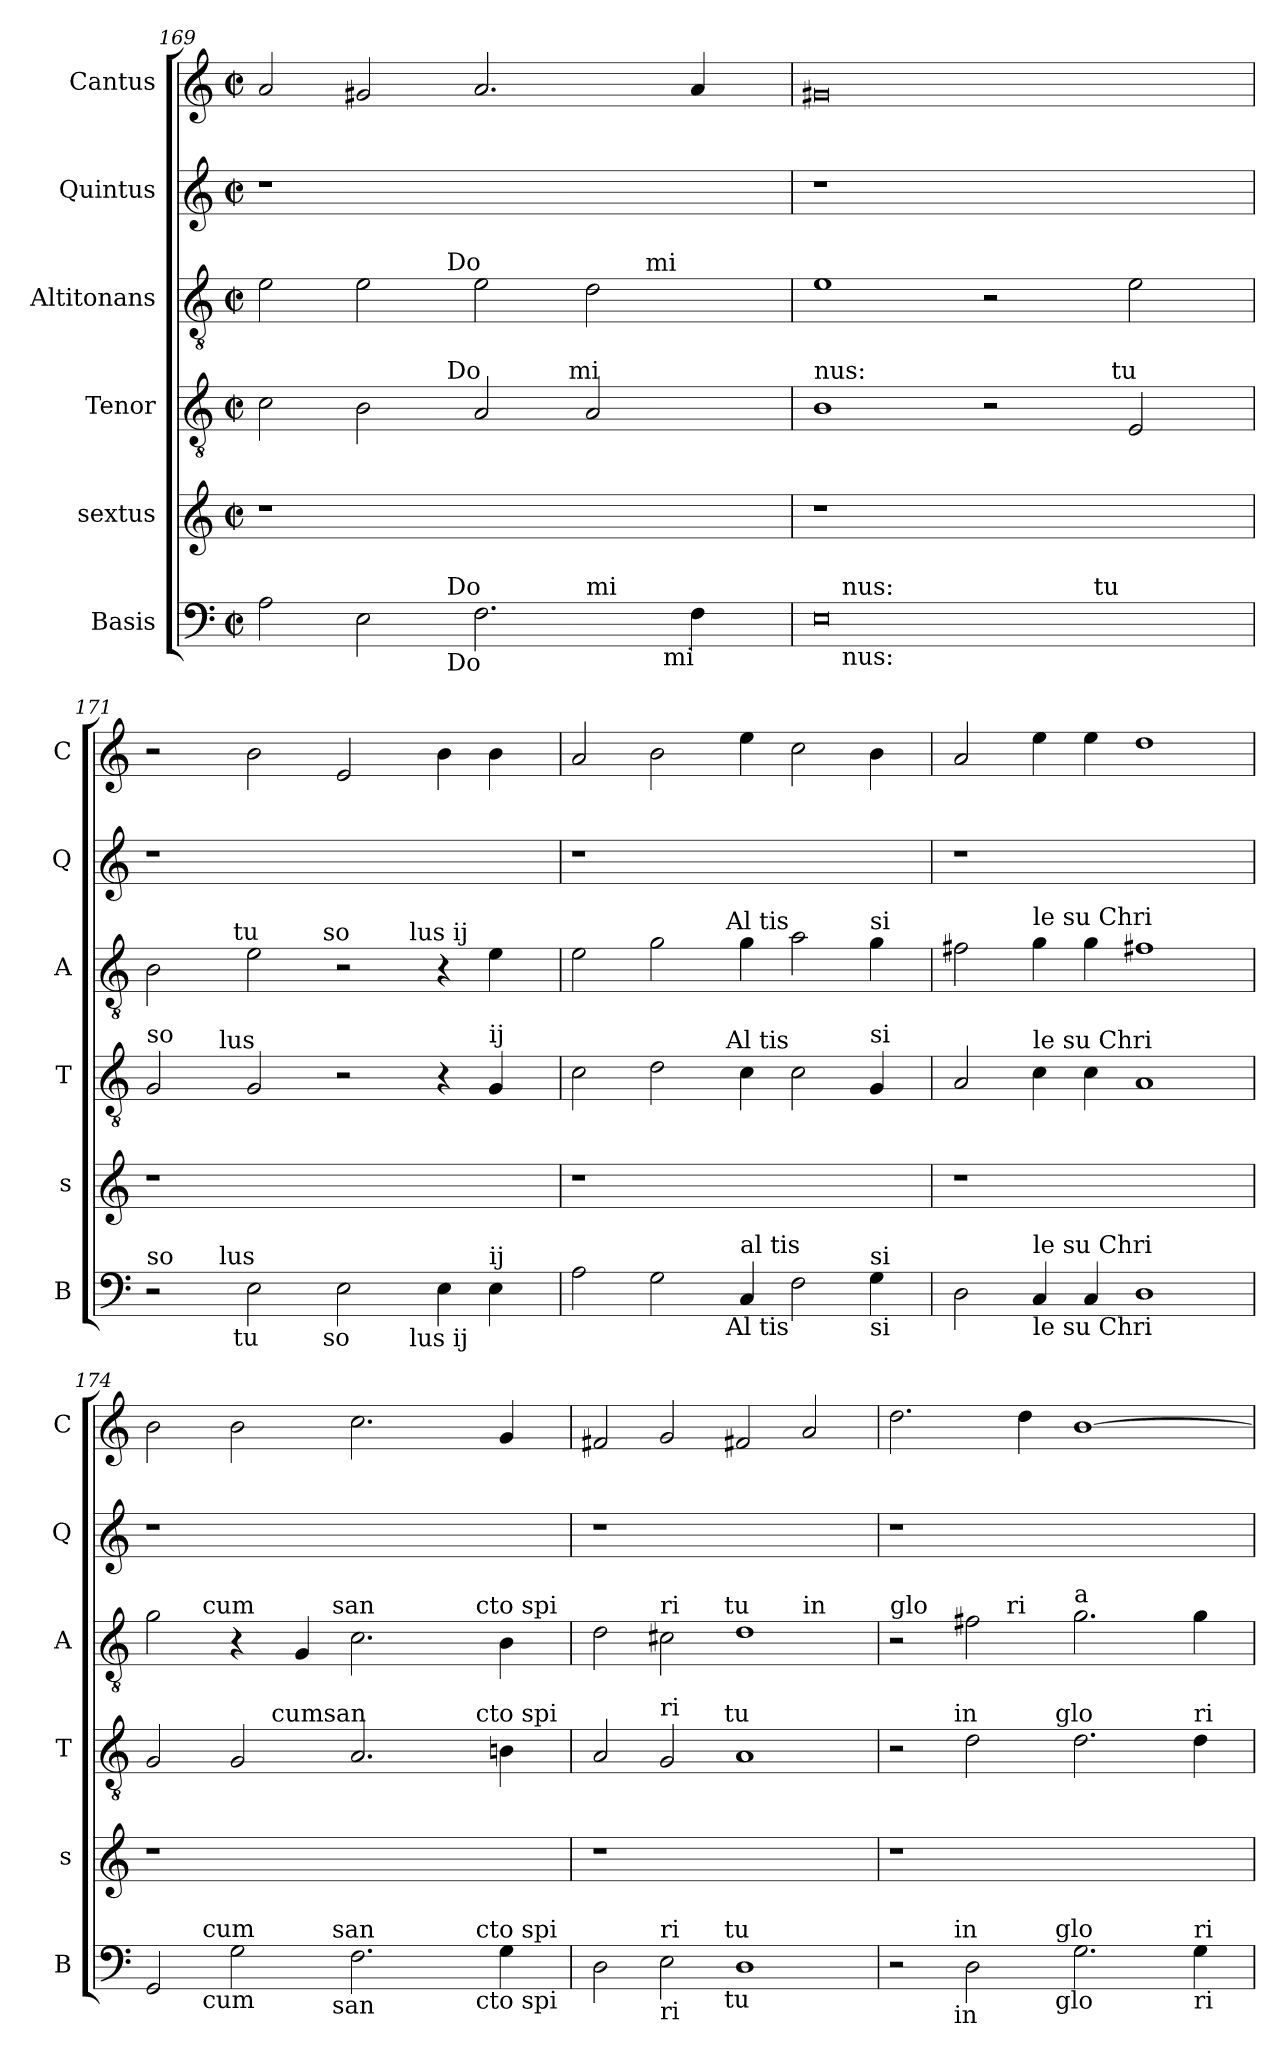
**kern	**kern	**kern	**kern	**kern	**kern
*part6	*part5	*part4	*part3	*part2	*part1
*staff6	*staff5	*staff4	*staff3	*staff2	*staff1
*I"Basis	*I"sextus	*I"Tenor	*I"Altitonans	*I"Quintus	*I"Cantus
*I'B	*I's	*I'T	*I'A	*I'Q	*I'C
*clefF4	*clefG2	*clefGv2	*clefGv2	*clefG2	*clefG2
*k[]	*k[]	*k[]	*k[]	*k[]	*k[]
*C:	*C:	*C:	*C:	*C:	*C:
*M2/2	*M2/2	*M2/2	*M2/2	*M2/2	*M2/2
*met(c|)	*met(c|)	*met(c|)	*met(c|)	*met(c|)	*met(c|)
=169	=169	=169	=169	=169	=169
*^	*	*^	*^	*	*
*	*^	*	*	*^	*	*^	*	*
*	*	*^	*	*	*	*	*	*	*	*	*
2A\	2...ryy	1.ryy	1ryy	1r	2c\	2...ryy	1ryy	2e\	2...ryy	1ryy	1r	2a/
2E\	.	.	.	.	2B\	.	.	2e\	.	.	.	2g#X/
!	!	!	!	!	!	!	!	!	!LO:TX:a:t=Do	!	!	!
!	!	!	!	!	!	!LO:TX:a:t=Do	!	!	!	!	!	!
!	!LO:TX:b:t=Do	!	!	!	!	!	!	!	!	!	!	!
!	!LO:TX:a:t=Do	!	!	!	!	!	!	!	!	!	!	!
.	1ryy	.	.	.	.	1ryy	.	.	1ryy	.	.	.
2.F\	.	.	2ryy	1ryy	2A/	.	4...ryy	2e\	.	2ryy	1ryy	2.a/
!	!	!	!	!	!	!	!LO:TX:a:t=mi	!	!	!	!	!
.	.	.	.	.	.	.	2ryy	.	.	.	.	.
!	!	!LO:TX:a:t=mi	!	!	!	!	!	!	!	!	!	!
.	.	2ryy	8.ryy	.	2A/	.	.	2d\	.	8ryy	.	.
.	.	.	.	.	.	.	.	.	.	32ryy	.	.
!	!	!	!	!	!	!	!	!	!	!LO:TX:a:t=mi	!	!
.	.	.	.	.	.	.	.	.	.	4ryy	.	.
!	!	!	!LO:TX:b:t=mi	!	!	!	!	!	!	!	!	!
.	.	.	4ryy	.	.	.	.	.	.	.	.	.
4F\	.	.	.	.	.	.	.	.	.	.	.	4a/
.	.	.	.	.	.	.	.	.	.	16.ryy	.	.
.	16ryy	.	16ryy	.	.	16ryy	.	.	16ryy	.	.	.
.	.	.	.	.	.	.	32ryy	.	.	.	.	.
=170	=170	=170	=170	=170	=170	=170	=170	=170	=170	=170	=170	=170
!	!	!	!	!	!	!	!	!LO:TX:a:t=nus&colon;	!	!	!	!
!	!	!	!	!	!LO:TX:a:t=nus&colon;	!	!	!	!	!	!	!
*	*	*	*	*	*	*v	*v	*	*	*	*	*
*	*	*v	*v	*	*	*	*v	*v	*v	*	*
0E	16ryy	1ryy	1r	1B	1ryy	1e	1r	0g#X
!	!LO:TX:b:t=nus&colon;	!	!	!	!	!	!	!
!	!LO:TX:a:t=nus&colon;	!	!	!	!	!	!	!
.	1ryy	.	.	.	.	.	.	.
.	.	4..ryy	1ryy	2r	4...ryy	2r	1ryy	.
.	2...ryy	.	.	.	.	.	.	.
!	!	!LO:TX:a:t=tu	!	!	!	!	!	!
.	.	2ryy	.	.	.	.	.	.
!	!	!	!	!	!LO:TX:a:t=tu	!	!	!
.	.	.	.	.	2ryy	.	.	.
.	.	.	.	2E/	.	2e\	.	.
.	.	16ryy	.	.	.	.	.	.
.	.	.	.	.	32ryy	.	.	.
=171	=171	=171	=171	=171	=171	=171	=171	=171
!	!	!	!	!LO:TX:a:t=so	!	!	!	!
!LO:TX:a:t=so	!	!	!	!	!	!	!	!
*	*	*^	*	*	*	*^	*	*
*	*	*	*	*	*	*	*	*^	*	*
*	*	*	*	*	*	*	*	*	*^	*	*
2r	4..ryy	4...ryy	2ryy	1r	2G/	4..ryy	2B\	4...ryy	2ryy	1ryy	1r	2r
!	!	!	!	!	!	!LO:TX:a:t=lus	!	!	!	!	!	!
!	!LO:TX:a:t=lus	!	!	!	!	!	!	!	!	!	!	!
.	1ryy	.	.	.	.	1ryy	.	.	.	.	.	.
!	!	!	!	!	!	!	!	!LO:TX:a:t=tu	!	!	!	!
!	!	!LO:TX:b:t=tu	!	!	!	!	!	!	!	!	!	!
.	.	1ryy	.	.	.	.	.	1ryy	.	.	.	.
2E\	.	.	4...ryy	.	2G/	.	2e\	.	4...ryy	.	.	2b\
!	!	!	!	!	!	!	!	!	!LO:TX:a:t=so	!	!	!
!	!	!	!LO:TX:b:t=so	!	!	!	!	!	!	!	!	!
.	.	.	1ryy	.	.	.	.	.	1ryy	.	.	.
2E\	.	.	.	1ryy	2r	.	2r	.	.	4..ryy	1ryy	2e/
!	!	!	!	!	!	!	!	!	!	!LO:TX:a:t=lus ij	!	!
!	!LO:TX:b:t=lus ij	!	!	!	!	!	!	!	!	!	!	!
.	2ryy	.	.	.	.	2ryy	.	.	.	2ryy	.	.
.	.	2ryy	.	.	.	.	.	2ryy	.	.	.	.
4E\	.	.	.	.	4r	.	4r	.	.	.	.	4b\
!	!	!	!	!	!LO:TX:a:t=ij	!	!	!	!	!	!	!
!LO:TX:a:t=ij	!	!	!	!	!	!	!	!	!	!	!	!
4E\	.	.	.	.	4G/	.	4e\	.	.	.	.	4b\
.	16ryy	.	.	.	.	16ryy	.	.	.	16ryy	.	.
.	.	32ryy	32ryy	.	.	.	.	32ryy	32ryy	.	.	.
*	*v	*v	*v	*	*	*	*	*v	*v	*v	*	*
!!LO:LB:g=z
=172	=172	=172	=172	=172	=172	=172	=172	=172
2A\	2ryy	1r	2c\	2ryy	2e\	2ryy	1r	2a/
2G\	4...ryy	.	2d\	4...ryy	2g\	4...ryy	.	2b\
!	!	!	!	!	!	!LO:TX:a:t=Al tis	!	!
!	!	!	!	!LO:TX:a:t=Al tis	!	!	!	!
!	!LO:TX:b:t=Al tis	!	!	!	!	!	!	!
.	1ryy	.	.	1ryy	.	1ryy	.	.
!LO:TX:a:t=al tis	!	!	!	!	!	!	!	!
4C/	.	1ryy	4c\	.	4g\	.	1ryy	4ee\
2F\	.	.	2c\	.	2a\	.	.	2cc\
!	!	!	!	!	!LO:TX:a:t=si	!	!	!
!	!	!	!LO:TX:a:t=si	!	!	!	!	!
!LO:TX:b:t=si	!	!	!	!	!	!	!	!
!LO:TX:a:t=si	!	!	!	!	!	!	!	!
4G\	.	.	4G/	.	4g\	.	.	4b\
.	32ryy	.	.	32ryy	.	32ryy	.	.
=173	=173	=173	=173	=173	=173	=173	=173	=173
!	!	!	!	!	!LO:TX:a:t=mus&colon;	!	!	!
!	!	!	!LO:TX:a:t=mus&colon;	!	!	!	!	!
!LO:TX:b:t=mus&colon;	!	!	!	!	!	!	!	!
!LO:TX:a:t=mus&colon;	!	!	!	!	!	!	!	!
*	*	*	*v	*v	*	*	*	*
*v	*v	*	*	*v	*v	*	*
2D\	1r	2A/	2f#X\	1r	2a/
!	!	!	!LO:TX:a:t=le su Chri	!	!
!	!	!LO:TX:a:t=le su Chri	!	!	!
!LO:TX:b:t=le su Chri	!	!	!	!	!
!LO:TX:a:t=le su Chri	!	!	!	!	!
4C/	.	4c\	4g\	.	4ee\
4C/	.	4c\	4g\	.	4ee\
1D	1ryy	1A	1f#X	1ryy	1dd
=174	=174	=174	=174	=174	=174
!	!	!	!LO:TX:a:t=ste.	!	!
!	!	!LO:TX:a:t=ste'	!	!	!
!LO:TX:b:t=ste'	!	!	!	!	!
!LO:TX:a:t=ste'	!	!	!	!	!
*^	*	*^	*^	*	*
*	*^	*	*	*	*	*^	*	*
*	*	*^	*	*	*	*	*	*^	*	*
2GG/	4.ryy	2...ryy	1ryy	1r	2G/	2ryy	2g\	4.ryy	2...ryy	1ryy	1r	2b\
!	!	!	!	!	!	!	!	!LO:TX:a:t=cum	!	!	!	!
!	!LO:TX:b:t=cum	!	!	!	!	!	!	!	!	!	!	!
!	!LO:TX:a:t=cum	!	!	!	!	!	!	!	!	!	!	!
.	1ryy	.	.	.	.	.	.	1ryy	.	.	.	.
2G\	.	.	.	.	2G/	8ryy	4r	.	.	.	.	2b\
.	.	.	.	.	.	32ryy	.	.	.	.	.	.
!	!	!	!	!	!	!LO:TX:a:t=cumsan	!	!	!	!	!	!
.	.	.	.	.	.	1ryy	.	.	.	.	.	.
.	.	.	.	.	.	.	4G/	.	.	.	.	.
!	!	!	!	!	!	!	!	!	!LO:TX:a:t=san	!	!	!
!	!	!LO:TX:b:t=san	!	!	!	!	!	!	!	!	!	!
!	!	!LO:TX:a:t=san	!	!	!	!	!	!	!	!	!	!
.	.	1ryy	.	.	.	.	.	.	1ryy	.	.	.
2.F\	.	.	2ryy	1ryy	2.A/	.	2.c\	.	.	2ryy	1ryy	2.cc\
.	2ryy	.	.	.	.	.	.	2ryy	.	.	.	.
.	.	.	8ryy	.	.	.	.	.	.	8ryy	.	.
.	.	.	32ryy	.	.	.	.	.	.	32ryy	.	.
!	!	!	!	!	!	!	!	!	!	!LO:TX:a:t=cto spi	!	!
!	!	!	!	!	!	!LO:TX:a:t=cto spi	!	!	!	!	!	!
!	!	!	!LO:TX:b:t=cto spi	!	!	!	!	!	!	!	!	!
!	!	!	!LO:TX:a:t=cto spi	!	!	!	!	!	!	!	!	!
.	.	.	4ryy	.	.	4ryy	.	.	.	4ryy	.	.
4G\	.	.	.	.	4Bn\	.	4B\	.	.	.	.	4g/
.	8ryy	.	.	.	.	.	.	8ryy	.	.	.	.
.	.	.	16.ryy	.	.	16.ryy	.	.	.	16.ryy	.	.
.	.	16ryy	.	.	.	.	.	.	16ryy	.	.	.
*	*v	*v	*v	*	*	*	*	*	*v	*v	*	*
=175	=175	=175	=175	=175	=175	=175	=175	=175	=175
2D\	2ryy	1r	2A/	2ryy	2d\	2ryy	1.ryy	1r	2f#X/
!	!	!	!	!	!LO:TX:a:t=ri	!	!	!	!
!	!	!	!LO:TX:a:t=ri	!	!	!	!	!	!
!LO:TX:b:t=ri	!	!	!	!	!	!	!	!	!
!LO:TX:a:t=ri	!	!	!	!	!	!	!	!	!
2E\	4...ryy	.	2G/	4...ryy	2c#X\	4...ryy	.	.	2g/
!	!	!	!	!	!	!LO:TX:a:t=tu	!	!	!
!	!	!	!	!LO:TX:a:t=tu	!	!	!	!	!
!	!LO:TX:b:t=tu	!	!	!	!	!	!	!	!
!	!LO:TX:a:t=tu	!	!	!	!	!	!	!	!
.	1ryy	.	.	1ryy	.	1ryy	.	.	.
1D	.	1ryy	1A	.	1d	.	.	1ryy	2f#X/
!	!	!	!	!	!	!	!LO:TX:a:t=in	!	!
.	.	.	.	.	.	.	2ryy	.	2a/
.	32ryy	.	.	32ryy	.	32ryy	.	.	.
=176	=176	=176	=176	=176	=176	=176	=176	=176	=176
!	!	!	!	!	!LO:TX:a:t=glo	!	!	!	!
*	*^	*	*	*^	*	*v	*v	*	*
2r	4...ryy	2...ryy	1r	2r	4...ryy	2...ryy	2r	2ryy	1r	2.dd\
!	!	!	!	!	!LO:TX:a:t=in	!	!	!	!	!
!	!LO:TX:b:t=in	!	!	!	!	!	!	!	!	!
!	!LO:TX:a:t=in	!	!	!	!	!	!	!	!	!
.	1ryy	.	.	.	1ryy	.	.	.	.	.
2D\	.	.	.	2d\	.	.	2f#X\	8..ryy	.	.
!	!	!	!	!	!	!	!	!LO:TX:a:t=ri	!	!
.	.	.	.	.	.	.	.	1ryy	.	.
.	.	.	.	.	.	.	.	.	.	4dd\
!	!	!	!	!	!	!LO:TX:a:t=glo	!	!	!	!
!	!	!LO:TX:b:t=glo	!	!	!	!	!	!	!	!
!	!	!LO:TX:a:t=glo	!	!	!	!	!	!	!	!
.	.	1ryy	.	.	.	1ryy	.	.	.	.
!	!	!	!	!	!	!	!LO:TX:a:t=a	!	!	!
2.G\	.	.	1ryy	2.d\	.	.	2.g\	.	1ryy	[<1b
.	2ryy	.	.	.	2ryy	.	.	.	.	.
.	.	.	.	.	.	.	.	4ryy	.	.
!	!	!	!	!LO:TX:a:t=ri	!	!	!	!	!	!
!LO:TX:b:t=ri	!	!	!	!	!	!	!	!	!	!
!LO:TX:a:t=ri	!	!	!	!	!	!	!	!	!	!
4G\	.	.	.	4d\	.	.	4g\	.	.	.
.	.	16ryy	.	.	.	16ryy	.	.	.	.
.	32ryy	.	.	.	32ryy	.	.	32ryy	.	.
*	*	*	*	*v	*v	*v	*	*	*	*
*v	*v	*v	*	*	*v	*v	*	*
=	=	=	=	=	=
*-	*-	*-	*-	*-	*-
